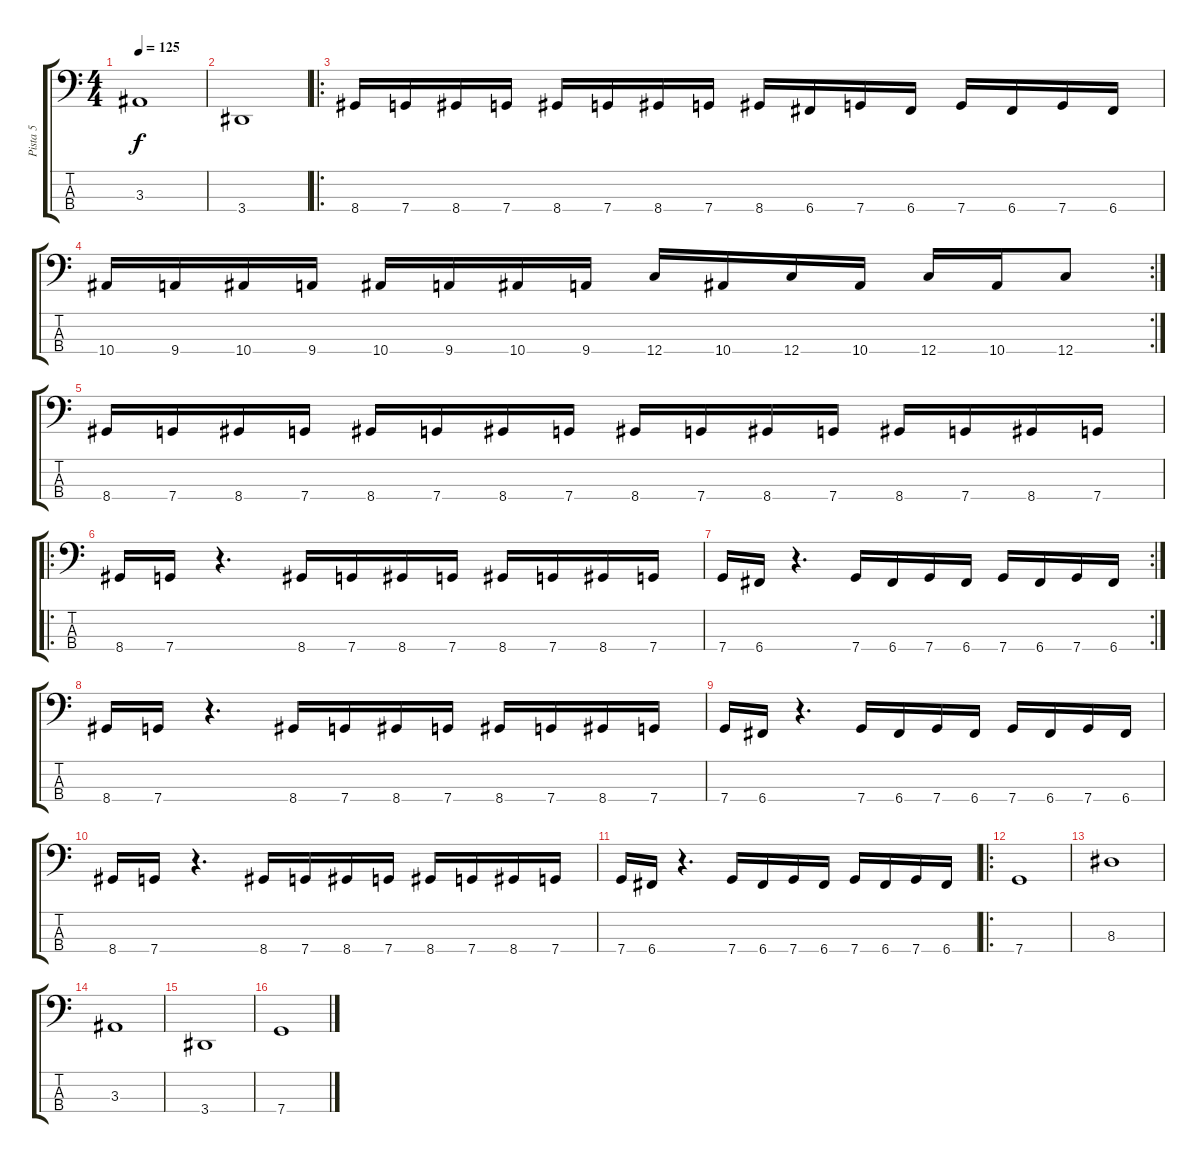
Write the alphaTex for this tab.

\track ("Pista 5" "Pista 5") {instrument electricbassfinger}
\staff {score tabs}
\tuning (F2 C2 G1 C1) {hide}
\ts (4 4)
\tempo 125
\clef f4
\ks c
3.3.1{dy f} |
3.4.1 |
\ro
8.4.16 7.4.16 8.4.16 7.4.16 8.4.16 7.4.16 8.4.16 7.4.16 8.4.16 6.4.16 7.4.16 6.4.16 7.4.16 6.4.16 7.4.16 6.4.16 |
\rc 2
10.4.16 9.4.16 10.4.16 9.4.16 10.4.16 9.4.16 10.4.16 9.4.16 12.4.16 10.4.16 12.4.16 10.4.16 12.4.16 10.4.16 12.4.8 |
8.4.16 7.4.16 8.4.16 7.4.16 8.4.16 7.4.16 8.4.16 7.4.16 8.4.16 7.4.16 8.4.16 7.4.16 8.4.16 7.4.16 8.4.16 7.4.16 |
\ro
8.4.16 7.4.16 r.4{d} 8.4.16 7.4.16 8.4.16 7.4.16 8.4.16 7.4.16 8.4.16 7.4.16 |
\rc 2
7.4.16 6.4.16 r.4{d} 7.4.16 6.4.16 7.4.16 6.4.16 7.4.16 6.4.16 7.4.16 6.4.16 |
8.4.16 7.4.16 r.4{d} 8.4.16 7.4.16 8.4.16 7.4.16 8.4.16 7.4.16 8.4.16 7.4.16 |
7.4.16 6.4.16 r.4{d} 7.4.16 6.4.16 7.4.16 6.4.16 7.4.16 6.4.16 7.4.16 6.4.16 |
8.4.16 7.4.16 r.4{d} 8.4.16 7.4.16 8.4.16 7.4.16 8.4.16 7.4.16 8.4.16 7.4.16 |
7.4.16 6.4.16 r.4{d} 7.4.16 6.4.16 7.4.16 6.4.16 7.4.16 6.4.16 7.4.16 6.4.16 |
\ro
7.4.1 |
8.3.1 |
3.3.1 |
3.4.1 |
7.4.1
